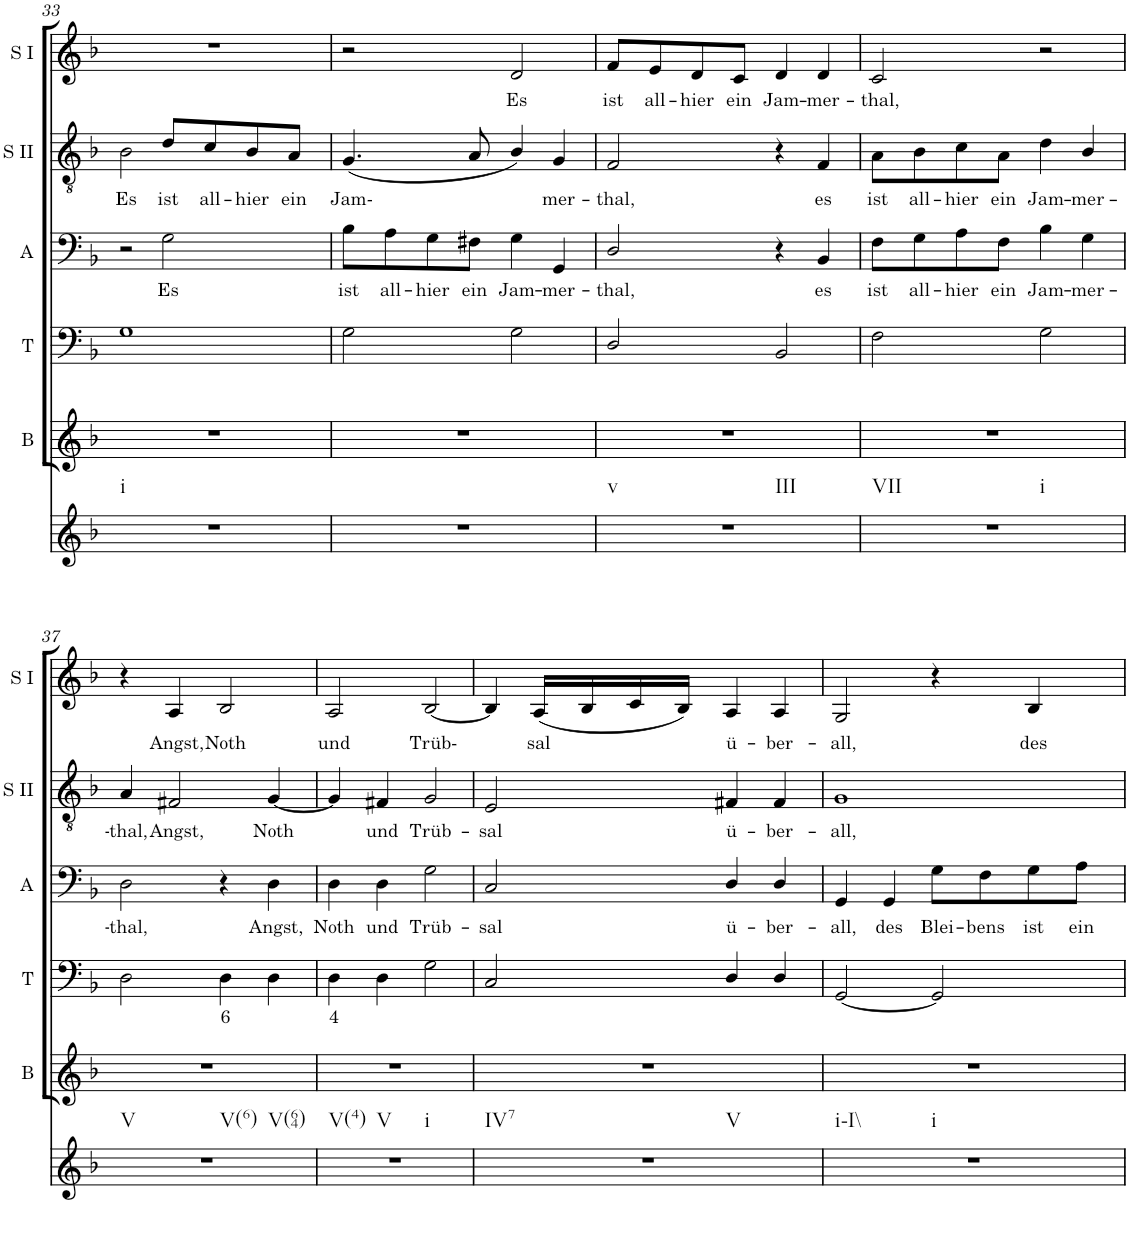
**kern	**kern	**kern	**text	**kern	**text	**kern	**text	**kern	**text
*part6	*part5	*part4	*part4	*part3	*part3	*part2	*part2	*part1	*part1
*staff6	*staff5	*staff4	*staff4	*staff3	*staff3	*staff2	*staff2	*staff1	*staff1
*I"Continuo	*I"Bass	*I"Tenor	*	*I"Alto	*	*I"Soprano II	*	*I"Soprano I	*
*	*I'B	*I'T	*	*I'A	*	*I'S II	*	*I'S I	*
!!LO:PB:g=z
*clefG2	*clefG2	*clefF4	*	*clefF4	*	*clefGv2	*	*clefG2	*
*k[b-]	*k[b-]	*k[b-]	*	*k[b-]	*	*k[b-]	*	*k[b-]	*
*M4/4	*M4/4	*M4/4	*	*M4/4	*	*M4/4	*	*M4/4	*
=33	=33	=33	=33	=33	=33	=33	=33	=33	=33
!LO:TX:b:t=i	!	!	!	!	!	!	!	!	!
!	!	!	!	!	!	!	!LO:LY:b	!	!
1r	1r	1G	.	2r	.	2B-\	Es	1r	.
!	!	!	!	!	!LO:LY:b	!	!LO:LY:b	!	!
.	.	.	.	2G\	Es	8d/L	ist	.	.
!	!	!	!	!	!	!	!LO:LY:b	!	!
.	.	.	.	.	.	8c/	all-	.	.
!	!	!	!	!	!	!	!LO:LY:b	!	!
.	.	.	.	.	.	8B-/	hier	.	.
!	!	!	!	!	!	!	!LO:LY:b	!	!
.	.	.	.	.	.	8A/J	ein	.	.
=34	=34	=34	=34	=34	=34	=34	=34	=34	=34
!	!	!	!	!	!LO:LY:b	!	!LO:LY:b	!	!
1r	1r	2G\	.	8B-\L	ist	(4.G/	Jam-	2r	.
!	!	!	!	!	!LO:LY:b	!	!	!	!
.	.	.	.	8A\	all-	.	.	.	.
!	!	!	!	!	!LO:LY:b	!	!	!	!
.	.	.	.	8G\	hier	.	.	.	.
!	!	!	!	!	!LO:LY:b	!	!	!	!
.	.	.	.	8F#X\J	ein	8A/	.	.	.
!	!	!	!	!	!LO:LY:b	!	!	!	!LO:LY:b
.	.	2G\	.	4G\	Jam-	4B-/)	.	2d/	Es
!	!	!	!	!	!LO:LY:b	!	!LO:LY:b	!	!
.	.	.	.	4GG/	mer-	4G/	mer-	.	.
=35	=35	=35	=35	=35	=35	=35	=35	=35	=35
!LO:TX:b:t=v	!	!	!	!	!	!	!	!	!
!LO:TX:b:t=III	!	!	!	!	!	!	!	!	!
!	!	!	!	!	!LO:LY:b	!	!LO:LY:b	!	!LO:LY:b
1r	1r	2D/	.	2D/	thal,	2F/	thal,	8f/L	ist
!	!	!	!	!	!	!	!	!	!LO:LY:b
.	.	.	.	.	.	.	.	8e/	all-
!	!	!	!	!	!	!	!	!	!LO:LY:b
.	.	.	.	.	.	.	.	8d/	hier
!	!	!	!	!	!	!	!	!	!LO:LY:b
.	.	.	.	.	.	.	.	8c/J	ein
!	!	!	!	!	!	!	!	!	!LO:LY:b
.	.	2BB-/	.	4r	.	4r	.	4d/	Jam-
!	!	!	!	!	!LO:LY:b	!	!LO:LY:b	!	!LO:LY:b
.	.	.	.	4BB-/	es	4F/	es	4d/	mer-
=36	=36	=36	=36	=36	=36	=36	=36	=36	=36
!LO:TX:b:t=VII	!	!	!	!	!	!	!	!	!
!LO:TX:b:t=i	!	!	!	!	!	!	!	!	!
!	!	!	!	!	!LO:LY:b	!	!LO:LY:b	!	!LO:LY:b
1r	1r	2F\	.	8F\L	ist	8A\L	ist	2c/	thal,
!	!	!	!	!	!LO:LY:b	!	!LO:LY:b	!	!
.	.	.	.	8G\	all-	8B-\	all-	.	.
!	!	!	!	!	!LO:LY:b	!	!LO:LY:b	!	!
.	.	.	.	8A\	hier	8c\	hier	.	.
!	!	!	!	!	!LO:LY:b	!	!LO:LY:b	!	!
.	.	.	.	8F\J	ein	8A\J	ein	.	.
!	!	!	!	!	!LO:LY:b	!	!LO:LY:b	!	!
.	.	2G\	.	4B-\	Jam-	4d\	Jam-	2r	.
!	!	!	!	!	!LO:LY:b	!	!LO:LY:b	!	!
.	.	.	.	4G\	mer-	4B-/	mer-	.	.
!!LO:LB:g=z
=37	=37	=37	=37	=37	=37	=37	=37	=37	=37
!LO:TX:b:t=V	!	!	!	!	!	!	!	!	!
!LO:TX:b:t=V(6)	!	!	!	!	!	!	!	!	!
!LO:TX:b:t=V(64)	!	!	!	!	!	!	!	!	!
!	!	!	!	!	!LO:LY:b	!	!LO:LY:b	!	!
1r	1r	2D\	.	2D\	thal,	4A/	thal,	4r	.
!	!	!	!	!	!	!	!LO:LY:b	!	!LO:LY:b
.	.	.	.	.	.	2F#X/	Angst,	4A/	Angst,
!	!	!	!LO:LY:b	!	!	!	!	!	!LO:LY:b
.	.	4D\	6	4r	.	.	.	2B-/	Noth
!	!	!	!	!	!LO:LY:b	!	!LO:LY:b	!	!
.	.	4D\	.	4D\	Angst,	[4G/	Noth	.	.
=38	=38	=38	=38	=38	=38	=38	=38	=38	=38
!LO:TX:b:t=V(4)	!	!	!	!	!	!	!	!	!
!LO:TX:b:t=V	!	!	!	!	!	!	!	!	!
!LO:TX:b:t=i	!	!	!	!	!	!	!	!	!
!	!	!	!LO:LY:b	!	!LO:LY:b	!	!	!	!LO:LY:b
1r	1r	4D\	4	4D\	Noth	4G/]	.	2A/	und
!	!	!	!	!	!LO:LY:b	!	!LO:LY:b	!	!
.	.	4D\	.	4D\	und	4F#X/	und	.	.
!	!	!	!	!	!LO:LY:b	!	!LO:LY:b	!	!LO:LY:b
.	.	2G\	.	2G\	Trüb-	2G/	Trüb-	[2B-/	Trüb-
=39	=39	=39	=39	=39	=39	=39	=39	=39	=39
!LO:TX:b:t=IV7	!	!	!	!	!	!	!	!	!
!LO:TX:b:t=V	!	!	!	!	!	!	!	!	!
!	!	!	!	!	!LO:LY:b	!	!LO:LY:b	!	!
1r	1r	2C/	.	2C/	sal	2E/	sal	4B-/]	.
!	!	!	!	!	!	!	!	!	!LO:LY:b
.	.	.	.	.	.	.	.	(16A/LL	sal
.	.	.	.	.	.	.	.	16B-/	.
.	.	.	.	.	.	.	.	16c/	.
.	.	.	.	.	.	.	.	16B-/JJ)	.
!	!	!	!	!	!LO:LY:b	!	!LO:LY:b	!	!LO:LY:b
.	.	4D/	.	4D/	ü-	4F#X/	ü-	4A/	ü-
!	!	!	!	!	!LO:LY:b	!	!LO:LY:b	!	!LO:LY:b
.	.	4D/	.	4D/	ber-	4F#/	ber-	4A/	ber-
=40	=40	=40	=40	=40	=40	=40	=40	=40	=40
!LO:TX:b:t=i\\-I\\	!	!	!	!	!	!	!	!	!
!LO:TX:b:t=i	!	!	!	!	!	!	!	!	!
!	!	!	!	!	!LO:LY:b	!	!LO:LY:b	!	!LO:LY:b
1r	1r	[2GG/	.	4GG/	all,	1G	all,	2G/	all,
!	!	!	!	!	!LO:LY:b	!	!	!	!
.	.	.	.	4GG/	des	.	.	.	.
!	!	!	!	!	!LO:LY:b	!	!	!	!
.	.	2GG/]	.	8G\L	Blei-	.	.	4r	.
!	!	!	!	!	!LO:LY:b	!	!	!	!
.	.	.	.	8F\	bens	.	.	.	.
!	!	!	!	!	!LO:LY:b	!	!	!	!LO:LY:b
.	.	.	.	8G\	ist	.	.	4B-/	des
!	!	!	!	!	!LO:LY:b	!	!	!	!
.	.	.	.	8A\J	ein	.	.	.	.
=	=	=	=	=	=	=	=	=	=
*-	*-	*-	*-	*-	*-	*-	*-	*-	*-
